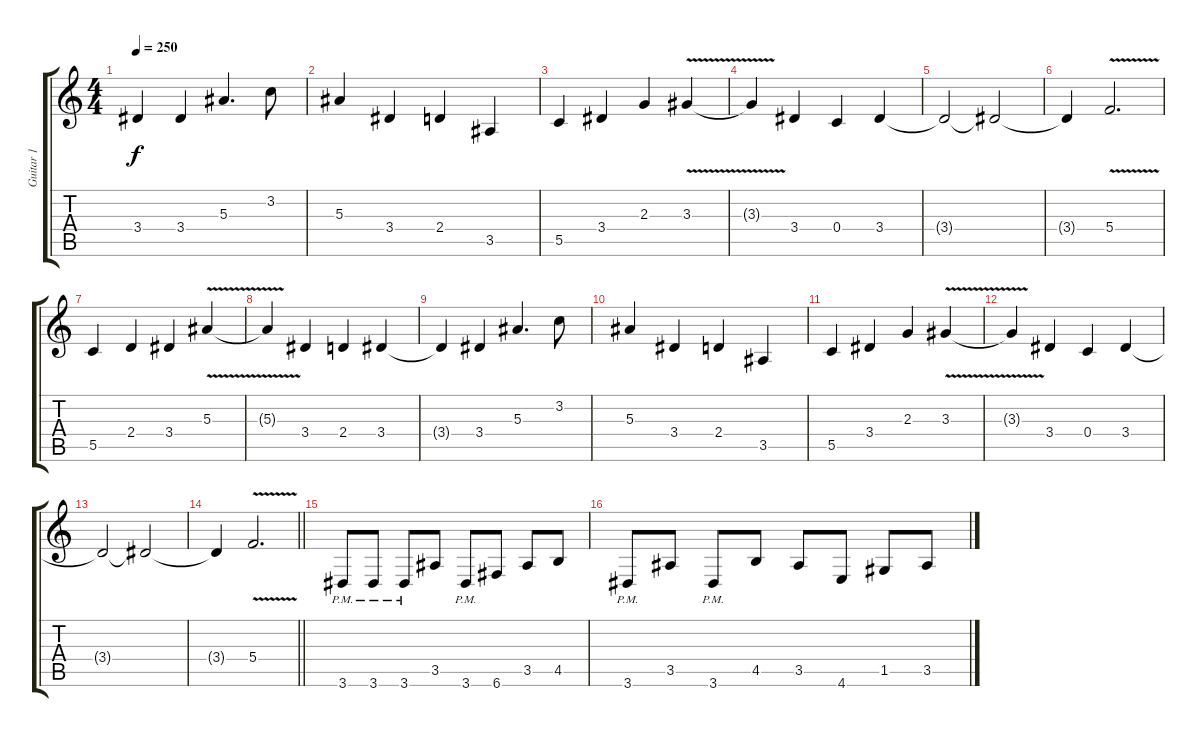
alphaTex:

\track ("Guitar 1" "Guitar 1") {instrument distortionguitar}
\staff {score tabs}
\tuning (D4 A3 F3 C3 G2 C2) {hide}
\ts (4 4)
\tempo 250
\clef g2
\ks c
3.4{t}.4{dy f} 3.4.4 5.3.4{d} 3.2.8 |
5.3.4 3.4.4 2.4.4 3.5.4 |
5.5.4 3.4.4 2.3.4 3.3{v}.4 |
3.3{t}.4 3.4.4 0.4.4 3.4.4 |
3.4{t}.2 3.4{t}.2 |
3.4{t}.4 5.4{v}.2{d} |
5.5.4 2.4.4 3.4.4 5.3{v}.4 |
5.3{t}.4 3.4.4 2.4.4 3.4.4 |
3.4{t}.4 3.4.4 5.3.4{d} 3.2.8 |
5.3.4 3.4.4 2.4.4 3.5.4 |
5.5.4 3.4.4 2.3.4 3.3{v}.4 |
3.3{t}.4 3.4.4 0.4.4 3.4.4 |
3.4{t}.2 3.4{t}.2 |
\barLineRight lightlight
3.4{t}.4 5.4{v}.2{d} |
3.6{pm}.8 3.6{pm}.8 3.6{pm}.8 3.5.8 3.6{pm}.8 6.6.8 3.5.8 4.5.8 |
3.6{pm}.8 3.5.8 3.6{pm}.8 4.5.8 3.5.8 4.6.8 1.5.8 3.5.8
